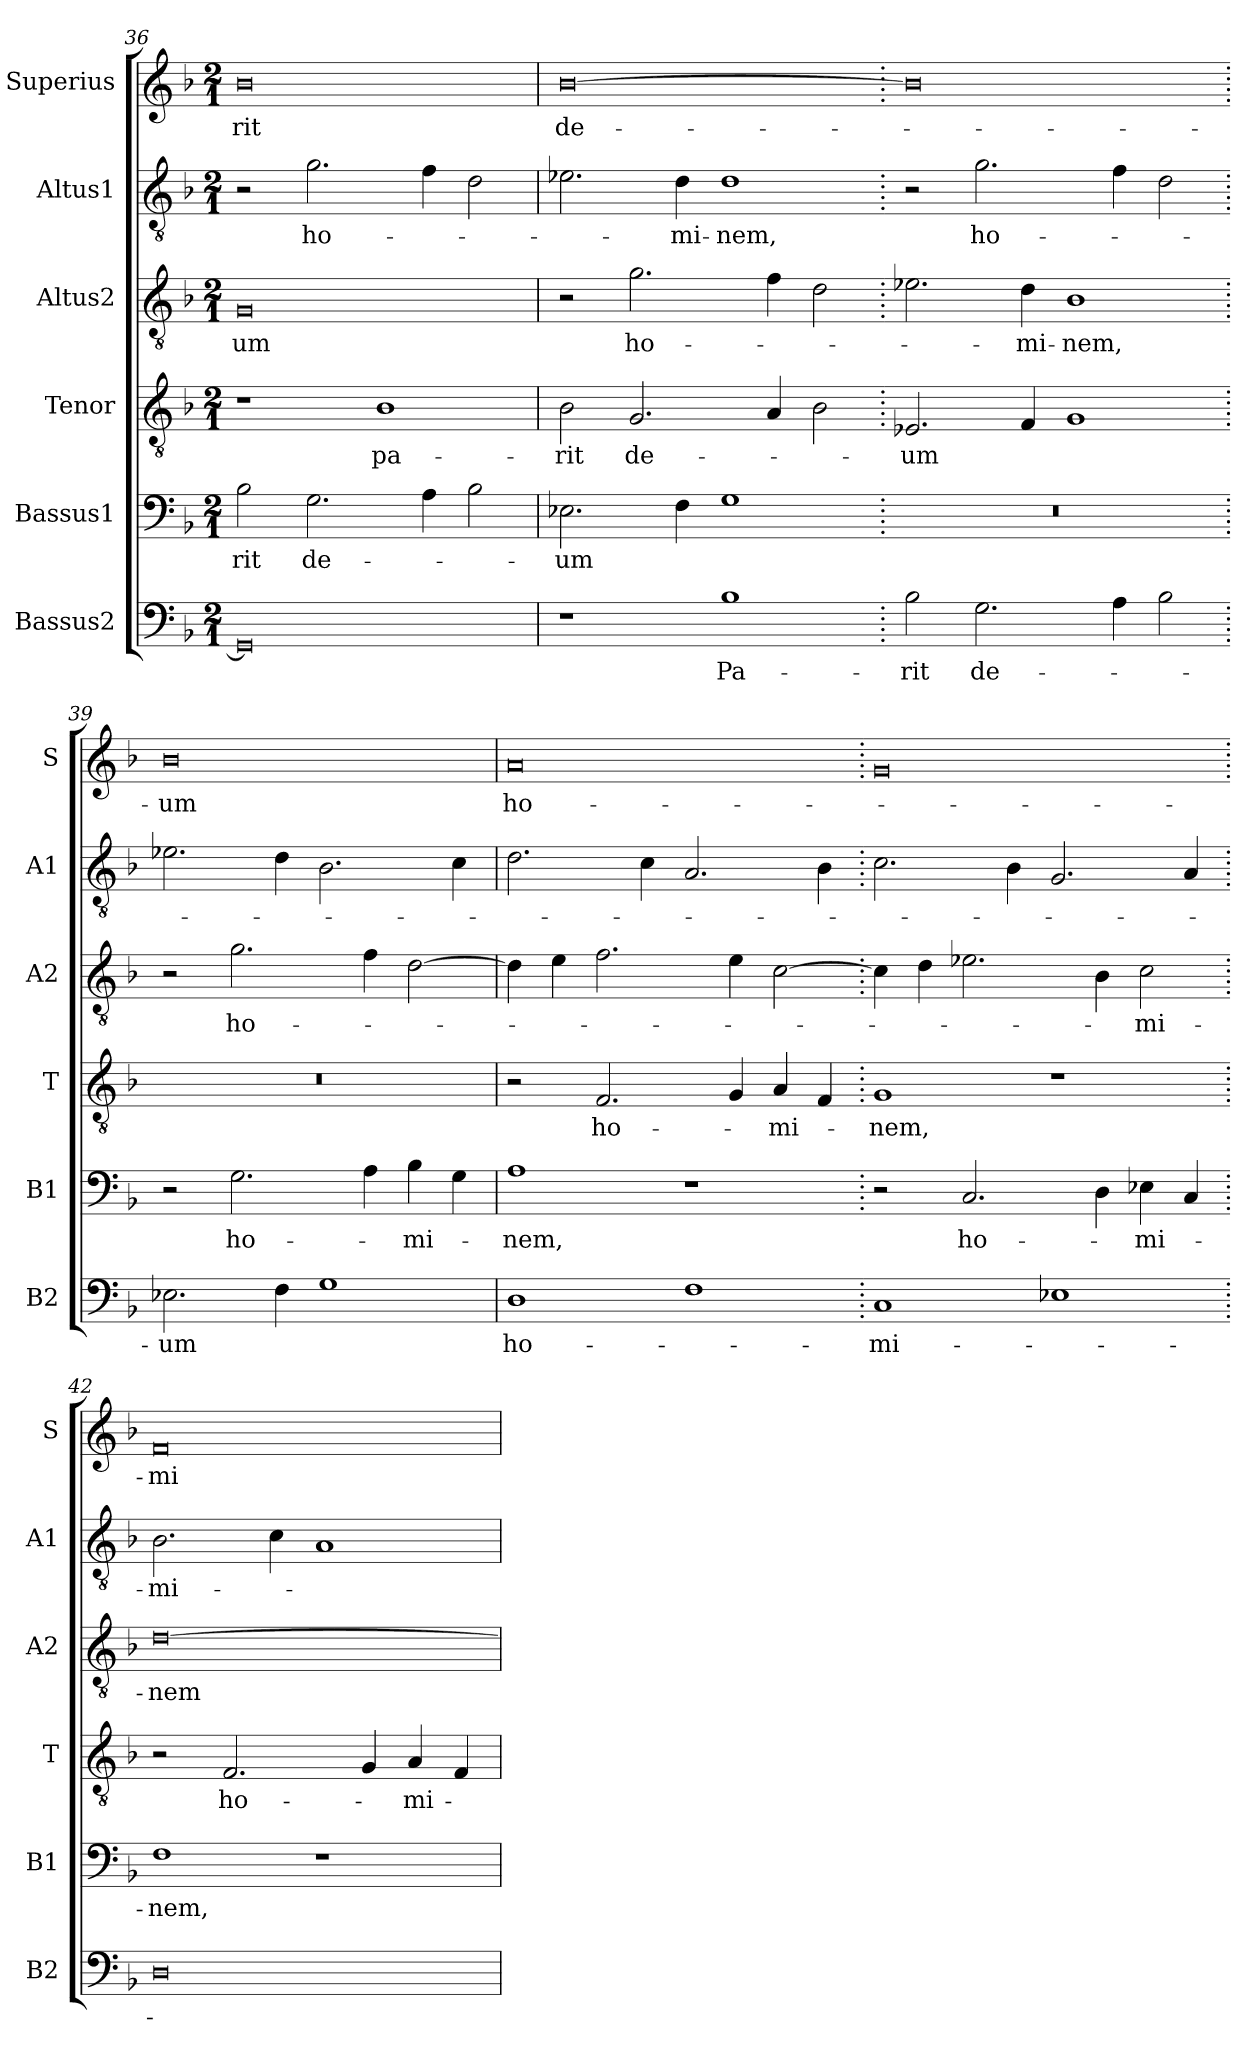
**kern	**text	**kern	**text	**kern	**text	**kern	**text	**kern	**text	**kern	**text
*part6	*part6	*part5	*part5	*part4	*part4	*part3	*part3	*part2	*part2	*part1	*part1
*staff6	*staff6	*staff5	*staff5	*staff4	*staff4	*staff3	*staff3	*staff2	*staff2	*staff1	*staff1
*I"Bassus2	*	*I"Bassus1	*	*I"Tenor	*	*I"Altus2	*	*I"Altus1	*	*I"Superius	*
*I'B2	*	*I'B1	*	*I'T	*	*I'A2	*	*I'A1	*	*I'S	*
*clefF4	*	*clefF4	*	*clefGv2	*	*clefGv2	*	*clefGv2	*	*clefG2	*
*k[b-]	*	*k[b-]	*	*k[b-]	*	*k[b-]	*	*k[b-]	*	*k[b-]	*
*M2/1	*	*M2/1	*	*M2/1	*	*M2/1	*	*M2/1	*	*M2/1	*
=36	=36	=36	=36	=36	=36	=36	=36	=36	=36	=36	=36
0GG]	.	2B-\	-rit	1r	.	0G	-um	2r	.	0b-	-rit
.	.	2.G\	de-	.	.	.	.	2.g\	ho-	.	.
.	.	.	.	1B-	pa-	.	.	.	.	.	.
.	.	4A\	.	.	.	.	.	4f\	.	.	.
.	.	2B-\	.	.	.	.	.	2d\	.	.	.
=37	=37	=37	=37	=37	=37	=37	=37	=37	=37	=37	=37
1r	.	2.E-X\	-um	2B-\	-rit	2r	.	2.e-X\	.	[0b-	de-
.	.	.	.	2.G/	de-	2.g\	ho-	.	.	.	.
.	.	4F\	.	.	.	.	.	4d\	-mi-	.	.
1B-	Pa-	1G	.	.	.	.	.	1d	-nem,	.	.
.	.	.	.	4A/	.	4f\	.	.	.	.	.
.	.	.	.	2B-\	.	2d\	.	.	.	.	.
=38.	=38.	=38.	=38.	=38.	=38.	=38.	=38.	=38.	=38.	=38.	=38.
2B-\	-rit	0r	.	2.E-X/	-um	2.e-X\	.	2r	.	0b-]	.
2.G\	de-	.	.	.	.	.	.	2.g\	ho-	.	.
.	.	.	.	4F/	.	4d\	-mi-	.	.	.	.
.	.	.	.	1G	.	1B-	-nem,	.	.	.	.
4A\	.	.	.	.	.	.	.	4f\	.	.	.
2B-\	.	.	.	.	.	.	.	2d\	.	.	.
=39.	=39.	=39.	=39.	=39.	=39.	=39.	=39.	=39.	=39.	=39.	=39.
2.E-X\	-um	2r	.	0r	.	2r	.	2.e-X\	.	0b-	-um
.	.	2.G\	ho-	.	.	2.g\	ho-	.	.	.	.
4F\	.	.	.	.	.	.	.	4d\	.	.	.
1G	.	.	.	.	.	.	.	2.B-\	.	.	.
.	.	4A\	.	.	.	4f\	.	.	.	.	.
.	.	4B-\	-mi-	.	.	[2d\	.	.	.	.	.
.	.	4G\	.	.	.	.	.	4c\	.	.	.
=40	=40	=40	=40	=40	=40	=40	=40	=40	=40	=40	=40
1D	ho-	1A	-nem,	2r	.	4d\]	.	2.d\	.	0a	ho-
.	.	.	.	.	.	4e\	.	.	.	.	.
.	.	.	.	2.F/	ho-	2.f\	.	.	.	.	.
.	.	.	.	.	.	.	.	4c\	.	.	.
1F	.	1r	.	.	.	.	.	2.A/	.	.	.
.	.	.	.	4G/	.	4e\	.	.	.	.	.
.	.	.	.	4A/	-mi-	[2c\	.	.	.	.	.
.	.	.	.	4F/	.	.	.	4B-\	.	.	.
=41.	=41.	=41.	=41.	=41.	=41.	=41.	=41.	=41.	=41.	=41.	=41.
1C	-mi-	2r	.	1G	-nem,	4c\]	.	2.c\	.	0g	.
.	.	.	.	.	.	4d\	.	.	.	.	.
.	.	2.C/	ho-	.	.	2.e-X\	.	.	.	.	.
.	.	.	.	.	.	.	.	4B-\	.	.	.
1E-X	.	.	.	1r	.	.	.	2.G/	.	.	.
.	.	4D\	.	.	.	4B-\	.	.	.	.	.
.	.	4E-X\	-mi-	.	.	2c\	-mi-	.	.	.	.
.	.	4C/	.	.	.	.	.	4A/	.	.	.
=42.	=42.	=42.	=42.	=42.	=42.	=42.	=42.	=42.	=42.	=42.	=42.
0D	.	1F	-nem,	2r	.	[0d	-nem	2.B-\	-mi-	0f	-mi-
.	.	.	.	2.F/	ho-	.	.	.	.	.	.
.	.	.	.	.	.	.	.	4c\	.	.	.
.	.	1r	.	.	.	.	.	1A	.	.	.
.	.	.	.	4G/	.	.	.	.	.	.	.
.	.	.	.	4A/	-mi-	.	.	.	.	.	.
.	.	.	.	4F/	.	.	.	.	.	.	.
=	=	=	=	=	=	=	=	=	=	=	=
*-	*-	*-	*-	*-	*-	*-	*-	*-	*-	*-	*-
